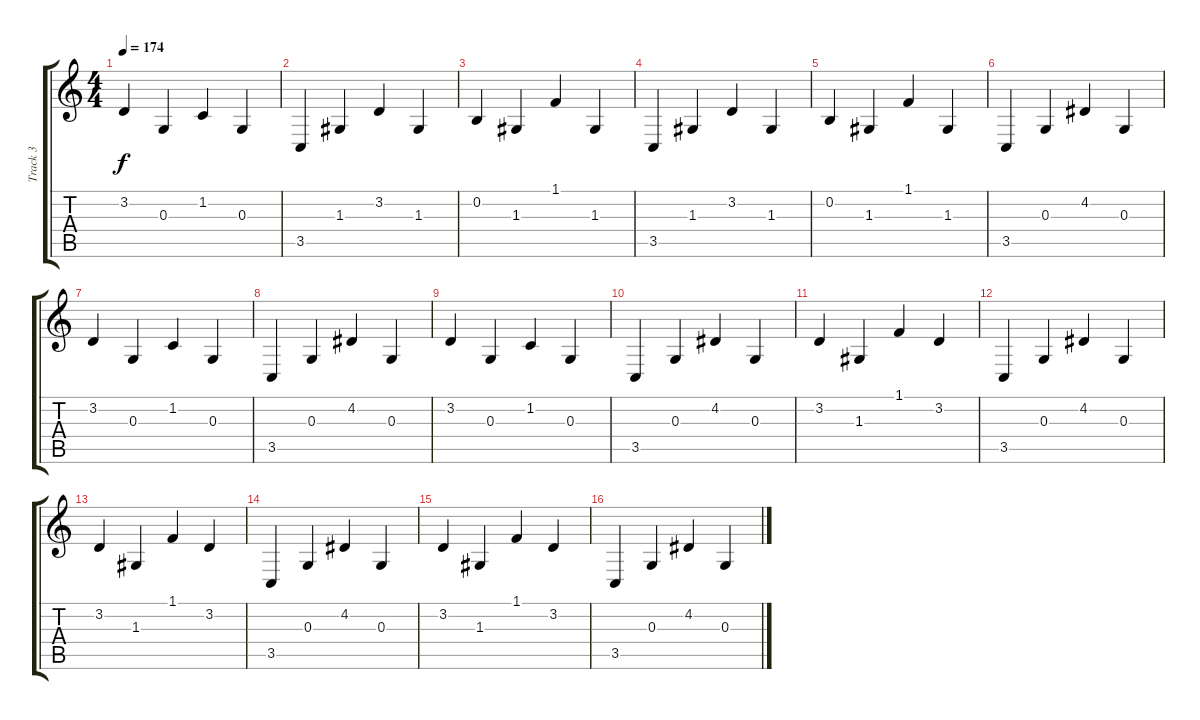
\track ("Track 3" "Track 3") {instrument orchestralharp}
\staff {score tabs}
\tuning (E4 B3 G3 D3 A2 E2) {hide}
\ts (4 4)
\tempo 174
\clef g2
\ks c
3.2.4{dy f} 0.3.4 1.2.4 0.3.4 |
3.5.4 1.3.4 3.2.4 1.3.4 |
0.2.4 1.3.4 1.1.4 1.3.4 |
3.5.4 1.3.4 3.2.4 1.3.4 |
0.2.4 1.3.4 1.1.4 1.3.4 |
3.5.4 0.3.4 4.2.4 0.3.4 |
3.2.4 0.3.4 1.2.4 0.3.4 |
3.5.4 0.3.4 4.2.4 0.3.4 |
3.2.4 0.3.4 1.2.4 0.3.4 |
3.5.4 0.3.4 4.2.4 0.3.4 |
3.2.4 1.3.4 1.1.4 3.2.4 |
3.5.4 0.3.4 4.2.4 0.3.4 |
3.2.4 1.3.4 1.1.4 3.2.4 |
3.5.4 0.3.4 4.2.4 0.3.4 |
3.2.4 1.3.4 1.1.4 3.2.4 |
3.5.4 0.3.4 4.2.4 0.3.4
